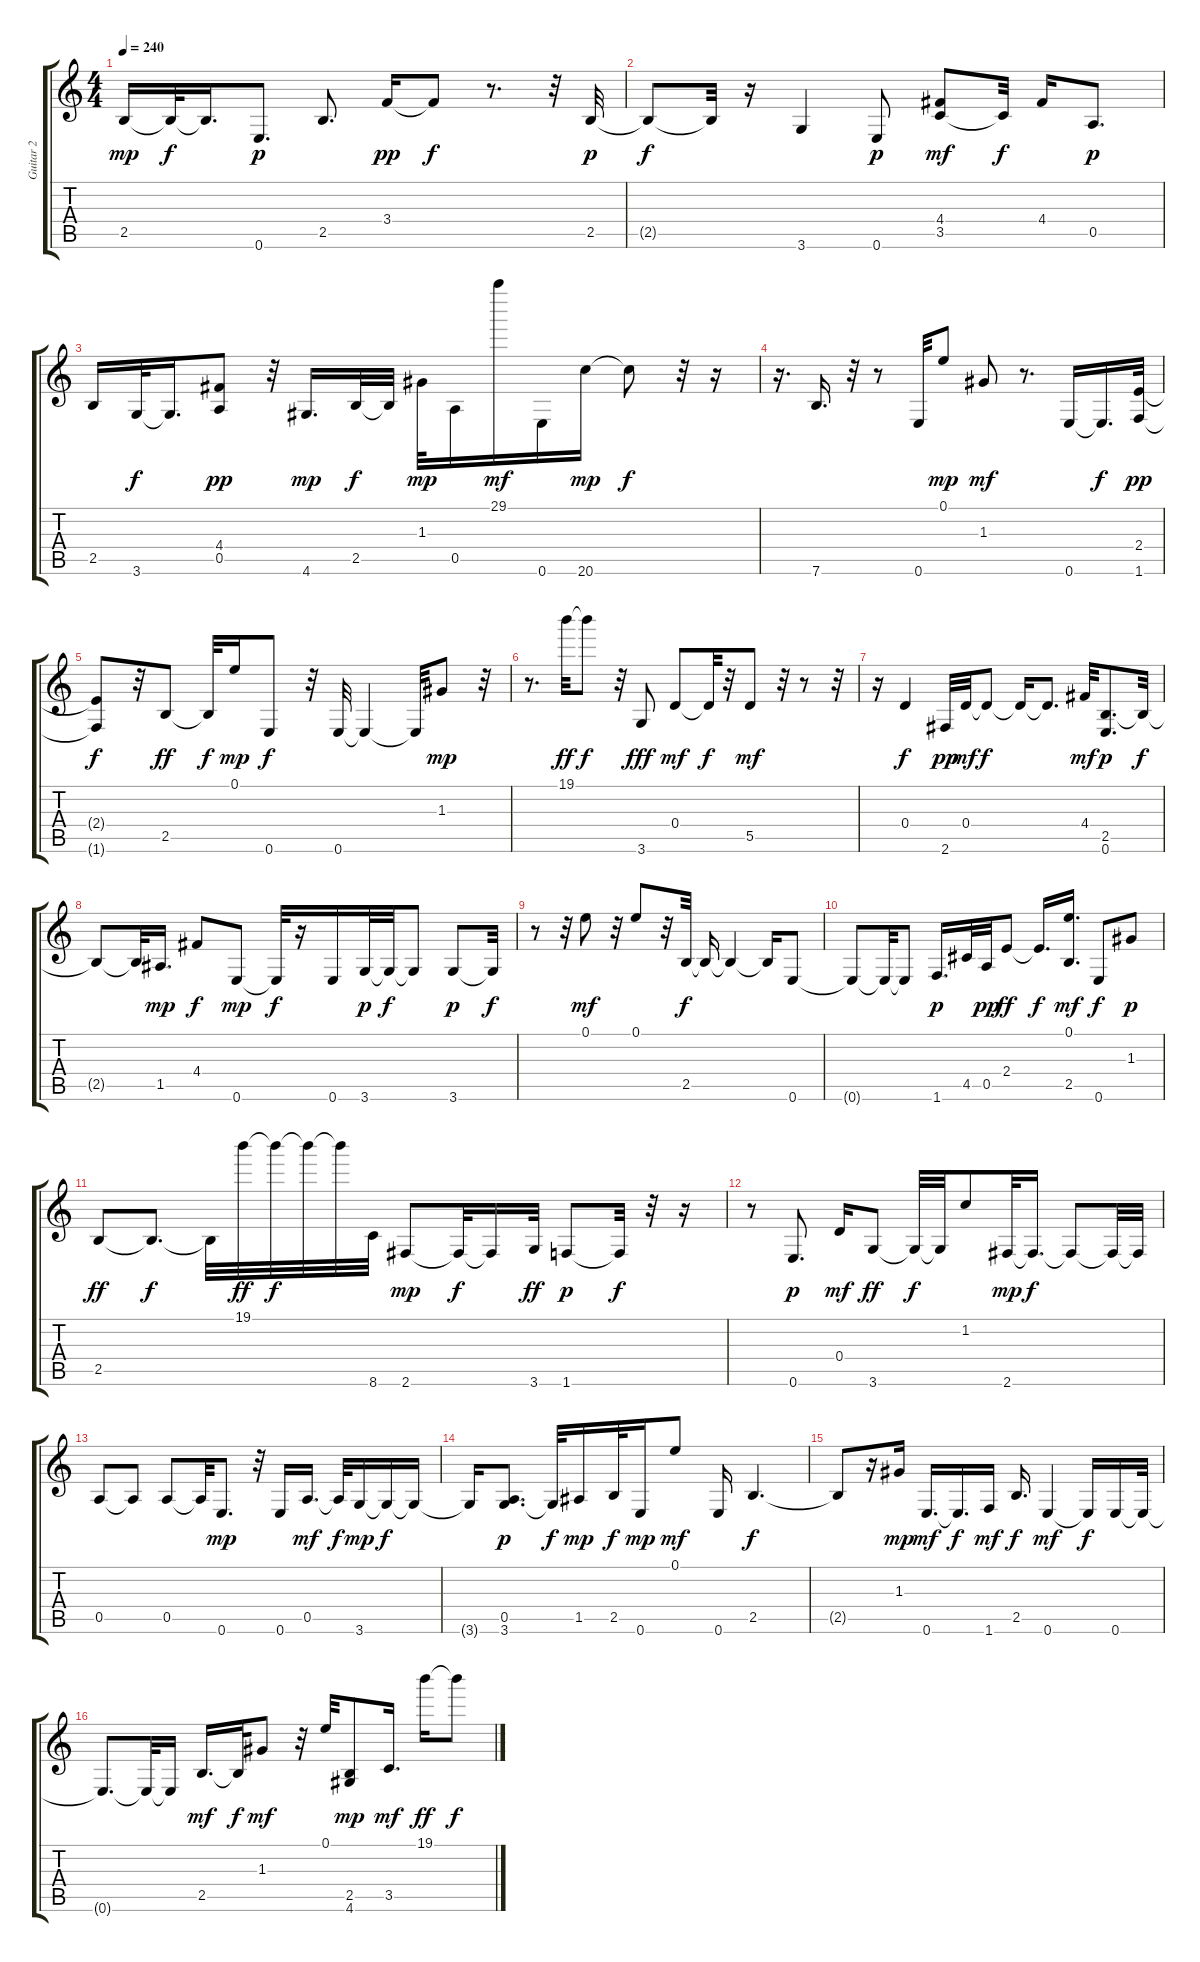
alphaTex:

\track ("Guitar 2" "Guitar 2") {instrument acousticguitarsteel}
\staff {score tabs}
\tuning (E4 B3 G3 D3 A2 E2) {hide}
\ts (4 4)
\tempo 240
\clef g2
\ks c
2.5.16{dy mp} 2.5{t}.32{dy f} 2.5{t}.16{d} 0.6.8{d dy p} 2.5.8{d} 3.4.16{dy pp} 3.4{t}.8{dy f} r.8{d} r.32 2.5.32{dy p} |
2.5{t}.8{dy f} 2.5{t}.32 r.16 3.6.4 0.6.8{dy p} (4.4 3.5).8{dy mf} 3.5{t}.32{dy f} 4.4.16 0.5.8{d dy p} |
2.5.16 3.6.32{dy f} 3.6{t}.16{d} (4.4 0.5).8{dy pp} r.32 4.6.16{d dy mp} 2.5.32{dy f} 2.5{t}.32 1.3.32{dy mp} 0.5.16 29.1.16{dy mf} 0.6.16 20.6.16{dy mp} 20.6{t}.8{dy f} r.32 r.16 |
r.16{d} 7.6.16{d} r.32 r.8 0.6.32 0.1.8{dy mp} 1.3.8{dy mf} r.8{d} 0.6.16 0.6{t}.16{d dy f} (2.4 1.6).32{dy pp} |
(2.4{t} 1.6{t}).8{dy f} r.32 2.5.8{dy ff} 2.5{t}.32{dy f} 0.1.16{dy mp} 0.6.8{dy f} r.32 0.6.32 0.6{t}.4 0.6{t}.32 1.3.8{dy mp} r.32 |
r.8{d} 19.1.32{dy ff} 19.1{t}.8{dy f} r.32 3.6.8{dy fff} 0.4.8{dy mf} 0.4{t}.32{dy f} r.32 5.5.8{dy mf} r.32 r.8 r.32 |
r.16 0.4.4{dy f} 2.6.32{dy pp} 0.4.32{dy mf} 0.4{t}.8{dy f} 0.4{t}.16 0.4{t}.8{d} 4.4.32{dy mf} (2.5 0.6).8{d dy p} 2.5{t}.32{dy f} |
2.5{t}.8 2.5{t}.32 1.5.16{d dy mp} 4.4.8{dy f} 0.6.8{dy mp} 0.6{t}.32{dy f} r.16 0.6.16 3.6.32{dy p} 3.6{t}.32{dy f} 3.6{t}.8 3.6.8{dy p} 3.6{t}.32{dy f} |
r.8 r.32 0.1.8{dy mf} r.32 0.1.8 r.32 2.5.32{dy f} 2.5{t}.16 2.5{t}.4 2.5{t}.16 0.6.8 |
0.6{t}.8 0.6{t}.32 0.6{t}.8 1.6.16{d dy p} 4.5.32 0.5.32{dy pp} 2.4.8{dy ff} 2.4{t}.16{d dy f} (0.1 2.5).16{d dy mf} 0.6.8{dy f} 1.3.8{dy p} |
2.5.8{dy ff} 2.5{t}.8{d dy f} 2.5{t}.32 19.1.32{dy ff} 19.1{t}.32{dy f} 19.1{t}.32 19.1{t}.32 8.6.32 2.6.8{dy mp} 2.6{t}.32{dy f} 2.6{t}.16 3.6.32{dy ff} 1.6.8{dy p} 1.6{t}.32{dy f} r.32 r.16 |
r.8 0.6.8{d dy p} 0.4.16{dy mf} 3.6.8{dy ff} 3.6{t}.32{dy f} 3.6{t}.32 1.2.8 2.6.32{dy mp} 2.6{t}.16{d dy f} 2.6{t}.8 2.6{t}.32 2.6{t}.32 |
0.5.8 0.5{t}.8 0.5.8 0.5{t}.32 0.6.8{d dy mp} r.32 0.6.16 0.5.16{d dy mf} 0.5{t}.32{dy f} 3.6.16{dy mp} 3.6{t}.16{dy f} 3.6{t}.16 |
3.6{t}.16 (0.5 3.6).8{d dy p} 3.6{t}.32{dy f} 1.5.16{dy mp} 2.5.32{dy f} 0.6.16{dy mp} 0.1.8{dy mf} 0.6.16 2.5.4{d dy f} |
2.5{t}.8 r.16 1.3.16{dy mp} 0.6.16{d dy mf} 0.6{t}.16{d dy f} 1.6.16{dy mf} 2.5.16{d dy f} 0.6.4{dy mf} 0.6{t}.16{dy f} 0.6.16 0.6{t}.32 |
0.6{t}.8{d} 0.6{t}.32 0.6{t}.16 2.5.16{d dy mf} 2.5{t}.32{dy f} 1.3.8{dy mf} r.32 0.1.32 (2.5 4.6).8{dy mp} 3.5.16{d dy mf} 19.1.16{dy ff} 19.1{t}.8{dy f}
